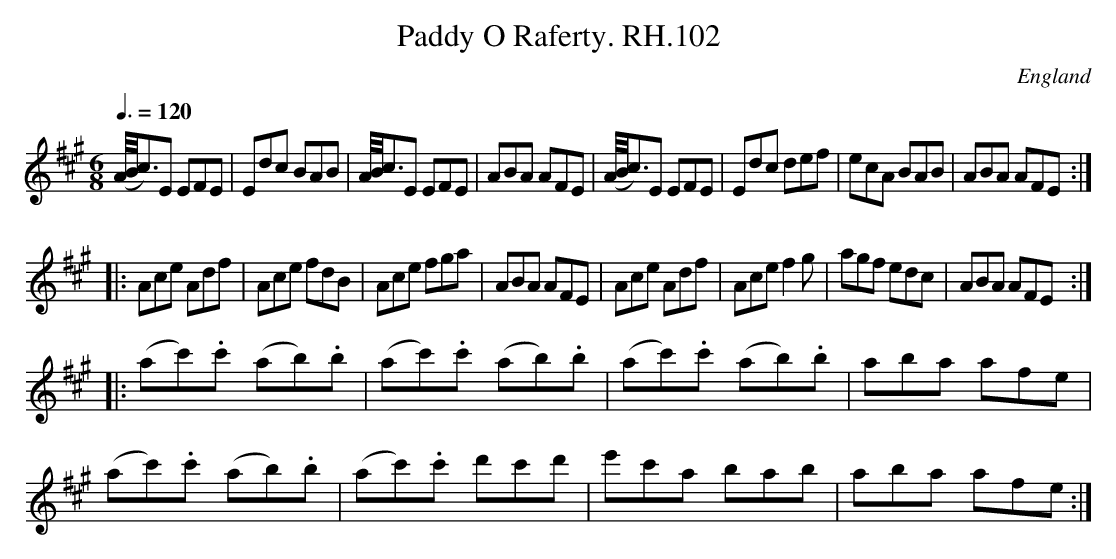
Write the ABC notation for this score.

X:1
T:Paddy O Raferty. RH.102
O:England
M:6/8
L:1/8
Q:3/8=120
K:A
(A/4B/4c3/2)E EFE|Edc BAB|A/4B/4c3/2E EFE|ABA AFE|\
(A/4B/4c3/2)E EFE|Edc def|ecA BAB|ABA AFE:|
|:Ace Adf|Ace fdB|Ace fga|ABA AFE|\
Ace Adf|Ace f2g|agf edc|ABA AFE:|
|:(ac').c' (ab).b|(ac').c' (ab).b|\
(ac').c' (ab).b|aba afe|
(ac').c' (ab).b|(ac').c' d'c'd'|\
e'c'a bab|aba afe:|
